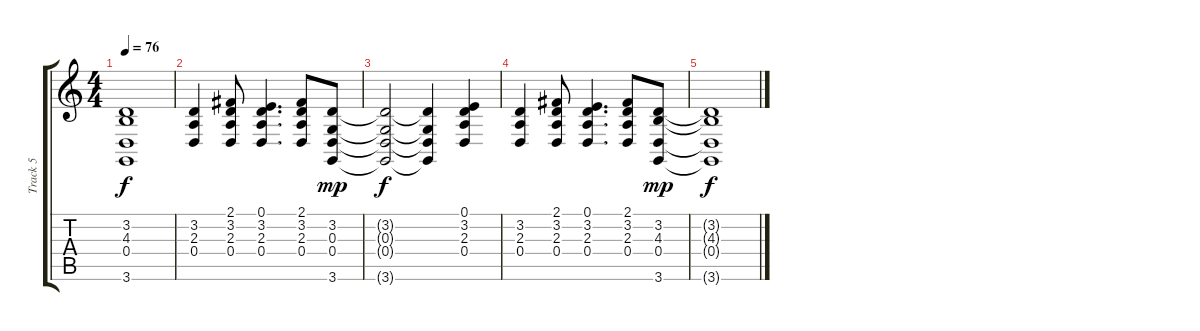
\track ("Track 5" "Track 5") {instrument synthstrings1}
\staff {score tabs}
\tuning (E4 B3 G3 D3 A2 E2) {hide}
\ts (4 4)
\tempo 76
\clef g2
\ks c
(3.2{t} 4.3{t} 0.4{t} 3.6{t}).1{dy f} |
(3.2 2.3 0.4).4 (2.1 3.2 2.3 0.4).8 (0.1 3.2 2.3 0.4).4{d} (2.1 3.2 2.3 0.4).8 (3.2 0.3 0.4 3.6).8{dy mp} |
(3.2{t} 0.3{t} 0.4{t} 3.6{t}).2{dy f} (3.2{t} 0.3{t} 0.4{t} 3.6{t}).4 (0.1 3.2 2.3 0.4).4 |
(3.2 2.3 0.4).4 (2.1 3.2 2.3 0.4).8 (0.1 3.2 2.3 0.4).4{d} (2.1 3.2 2.3 0.4).8 (3.2 4.3 0.4 3.6).8{dy mp} |
(3.2{t} 4.3{t} 0.4{t} 3.6{t}).1{dy f}
